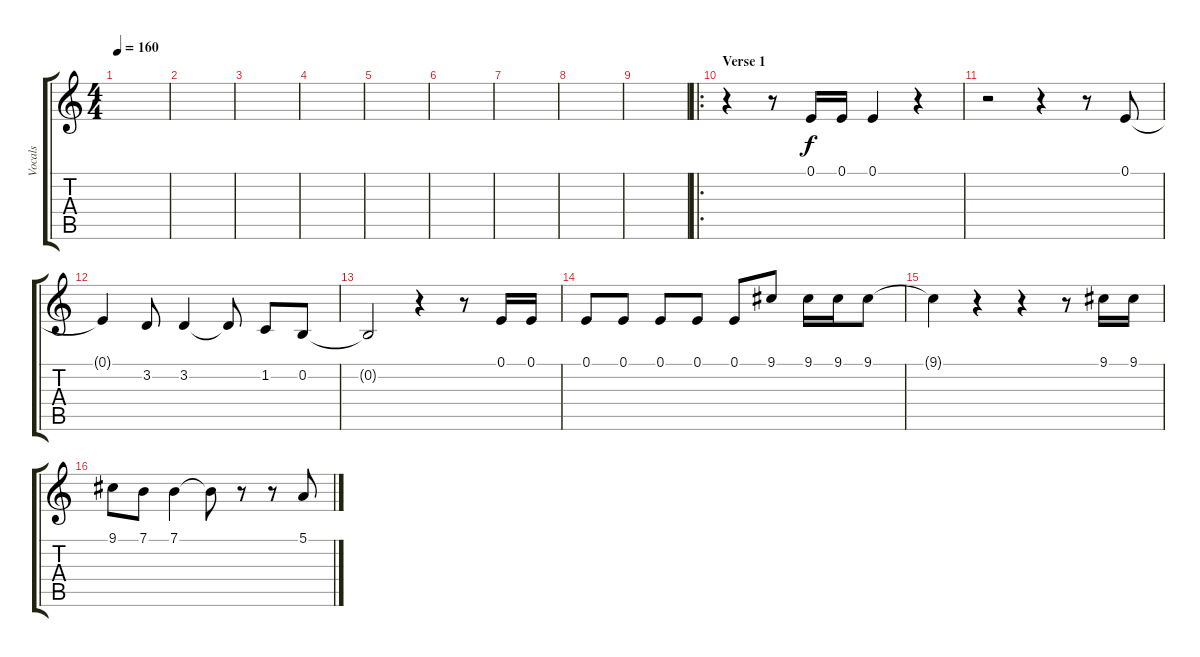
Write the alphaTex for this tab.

\track ("Vocals" "Vocals") {instrument altosax}
\staff {score tabs}
\tuning (E4 B3 G3 D3 A2 E2) {hide}
\ts (4 4)
\tempo 160
\clef g2
\ks c
|
|
|
|
|
|
|
|
|
\ro
\section ("" "Verse 1")
r.4 r.8 0.1.16 0.1.16 0.1.4 r.4 |
r.2 r.4 r.8 0.1.8 |
0.1{t}.4 3.2.8 3.2.4 3.2{t}.8 1.2.8 0.2.8 |
0.2{t}.2 r.4 r.8 0.1.16 0.1.16 |
0.1.8 0.1.8 0.1.8 0.1.8 0.1.8 9.1.8 9.1.16 9.1.16 9.1.8 |
9.1{t}.4 r.4 r.4 r.8 9.1.16 9.1.16 |
9.1.8 7.1.8 7.1.4 7.1{t}.8 r.8 r.8 5.1.8
